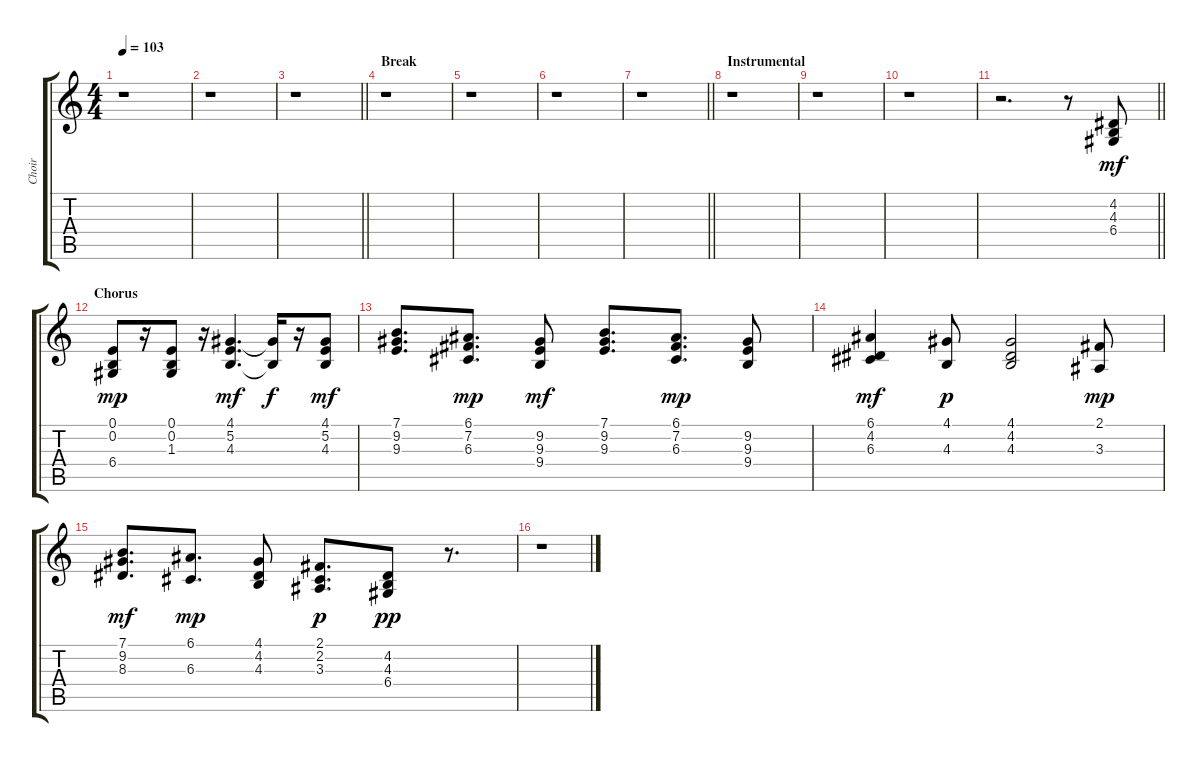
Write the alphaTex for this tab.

\track ("Choir" "Choir") {instrument choiraahs}
\staff {score tabs}
\tuning (E4 B3 G3 D3 A2 E2) {hide}
\ts (4 4)
\tempo 103
\clef g2
\ks c
r.1{dy pp} |
r.1 |
\barLineRight lightlight
r.1 |
\section ("" "Break")
r.1 |
r.1 |
r.1 |
\barLineRight lightlight
r.1 |
\section ("" "Instrumental")
r.1 |
r.1 |
r.1 |
\barLineRight lightlight
r.2{d} r.8 (4.2 4.3 6.4).8{dy mf} |
\section ("" "Chorus")
(0.1 0.2 6.4).8{dy mp} r.16 (0.1 0.2 1.3).8 r.16 (4.1 5.2 4.3).4{d dy mf} (4.1{t} 4.3{t}).16{dy f} r.16 (4.1 5.2 4.3).8{dy mf} |
(7.1 9.2 9.3).8{d} (6.1 7.2 6.3).8{d dy mp} (9.2 9.3 9.4).8{dy mf} (7.1 9.2 9.3).8{d} (6.1 7.2 6.3).8{d dy mp} (9.2 9.3 9.4).8 |
(6.1 4.2 6.3).4{dy mf} (4.1 4.3).8{dy p} (4.1 4.2 4.3).2 (2.1 3.3).8{dy mp} |
(7.1 9.2 8.3).8{d dy mf} (6.1 6.3).8{d dy mp} (4.1 4.2 4.3).8 (2.1 2.2 3.3).8{d dy p} (4.2 4.3 6.4).8{dy pp} r.8{d} |
r.1
